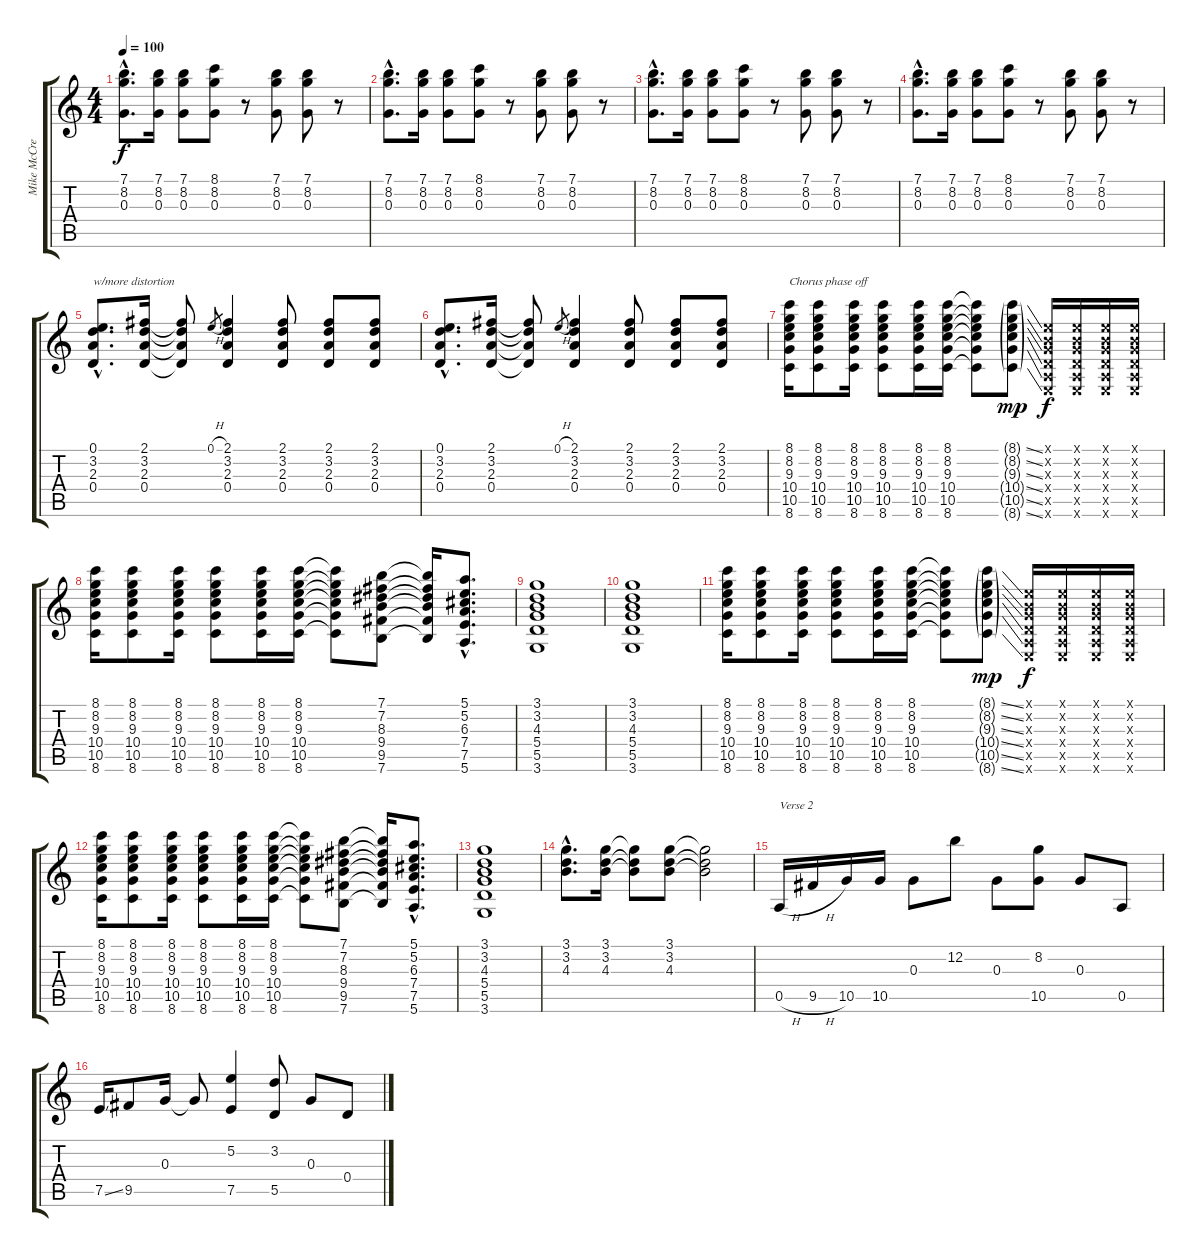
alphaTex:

\track ("Mike McCready" "Mike McCre") {instrument acousticguitarsteel}
\staff {score tabs}
\tuning (E4 B3 G3 D3 A2 E2) {hide}
\ts (4 4)
\tempo 100
\clef g2
\ks c
(7.1{hac} 8.2{hac} 0.3{hac}).8{d dy f} (7.1 8.2 0.3).16 (7.1 8.2 0.3).8 (8.1 8.2 0.3).8 r.8 (7.1 8.2 0.3).8 (7.1 8.2 0.3).8 r.8 |
(7.1{hac} 8.2{hac} 0.3{hac}).8{d} (7.1 8.2 0.3).16 (7.1 8.2 0.3).8 (8.1 8.2 0.3).8 r.8 (7.1 8.2 0.3).8 (7.1 8.2 0.3).8 r.8 |
(7.1{hac} 8.2{hac} 0.3{hac}).8{d} (7.1 8.2 0.3).16 (7.1 8.2 0.3).8 (8.1 8.2 0.3).8 r.8 (7.1 8.2 0.3).8 (7.1 8.2 0.3).8 r.8 |
(7.1{hac} 8.2{hac} 0.3{hac}).8{d} (7.1 8.2 0.3).16 (7.1 8.2 0.3).8 (8.1 8.2 0.3).8 r.8 (7.1 8.2 0.3).8 (7.1 8.2 0.3).8 r.8 |
(0.1{hac} 3.2{hac} 2.3{hac} 0.4{hac}).8{d txt "w/more distortion"} (2.1 3.2 2.3 0.4).16 (2.1{t} 3.2{t} 2.3{t} 0.4{t}).8 0.1{h}.8{gr} (2.1 3.2 2.3 0.4).4 (2.1 3.2 2.3 0.4).8 (2.1 3.2 2.3 0.4).8 (2.1 3.2 2.3 0.4).8 |
(0.1{hac} 3.2{hac} 2.3{hac} 0.4{hac}).8{d} (2.1 3.2 2.3 0.4).16 (2.1{t} 3.2{t} 2.3{t} 0.4{t}).8 0.1{h}.8{gr} (2.1 3.2 2.3 0.4).4 (2.1 3.2 2.3 0.4).8 (2.1 3.2 2.3 0.4).8 (2.1 3.2 2.3 0.4).8 |
(8.1 8.2 9.3 10.4 10.5 8.6).16{txt "Chorus phase off"} (8.1 8.2 9.3 10.4 10.5 8.6).8 (8.1 8.2 9.3 10.4 10.5 8.6).16 (8.1 8.2 9.3 10.4 10.5 8.6).8 (8.1 8.2 9.3 10.4 10.5 8.6).16 (8.1 8.2 9.3 10.4 10.5 8.6).16 (8.1{t} 8.2{t} 9.3{t} 10.4{t} 10.5{t} 8.6{t}).8 (8.1{ss g} 8.2{ss g} 9.3{ss g} 10.4{ss g} 10.5{ss g} 8.6{ss g}).8{dy mp} (0.1{x} 0.2{x} 0.3{x} 0.4{x} 0.5{x} 0.6{x}).16{dy f} (0.1{x} 0.2{x} 0.3{x} 0.4{x} 0.5{x} 0.6{x}).16 (0.1{x} 0.2{x} 0.3{x} 0.4{x} 0.5{x} 0.6{x}).16 (0.1{x} 0.2{x} 0.3{x} 0.4{x} 0.5{x} 0.6{x}).16 |
(8.1 8.2 9.3 10.4 10.5 8.6).16 (8.1 8.2 9.3 10.4 10.5 8.6).8 (8.1 8.2 9.3 10.4 10.5 8.6).16 (8.1 8.2 9.3 10.4 10.5 8.6).8 (8.1 8.2 9.3 10.4 10.5 8.6).16 (8.1 8.2 9.3 10.4 10.5 8.6).16 (8.1{t} 8.2{t} 9.3{t} 10.4{t} 10.5{t} 8.6{t}).8 (7.1 7.2 8.3 9.4 9.5 7.6).8 (7.1{t} 7.2{t} 8.3{t} 9.4{t} 9.5{t} 7.6{t}).16 (5.1{hac} 5.2{hac} 6.3{hac} 7.4{hac} 7.5{hac} 5.6{hac}).8{d} |
(3.1 3.2 4.3 5.4 5.5 3.6).1 |
(3.1 3.2 4.3 5.4 5.5 3.6).1 |
(8.1 8.2 9.3 10.4 10.5 8.6).16 (8.1 8.2 9.3 10.4 10.5 8.6).8 (8.1 8.2 9.3 10.4 10.5 8.6).16 (8.1 8.2 9.3 10.4 10.5 8.6).8 (8.1 8.2 9.3 10.4 10.5 8.6).16 (8.1 8.2 9.3 10.4 10.5 8.6).16 (8.1{t} 8.2{t} 9.3{t} 10.4{t} 10.5{t} 8.6{t}).8 (8.1{ss g} 8.2{ss g} 9.3{ss g} 10.4{ss g} 10.5{ss g} 8.6{ss g}).8{dy mp} (0.1{x} 0.2{x} 0.3{x} 0.4{x} 0.5{x} 0.6{x}).16{dy f} (0.1{x} 0.2{x} 0.3{x} 0.4{x} 0.5{x} 0.6{x}).16 (0.1{x} 0.2{x} 0.3{x} 0.4{x} 0.5{x} 0.6{x}).16 (0.1{x} 0.2{x} 0.3{x} 0.4{x} 0.5{x} 0.6{x}).16 |
(8.1 8.2 9.3 10.4 10.5 8.6).16 (8.1 8.2 9.3 10.4 10.5 8.6).8 (8.1 8.2 9.3 10.4 10.5 8.6).16 (8.1 8.2 9.3 10.4 10.5 8.6).8 (8.1 8.2 9.3 10.4 10.5 8.6).16 (8.1 8.2 9.3 10.4 10.5 8.6).16 (8.1{t} 8.2{t} 9.3{t} 10.4{t} 10.5{t} 8.6{t}).8 (7.1 7.2 8.3 9.4 9.5 7.6).8 (7.1{t} 7.2{t} 8.3{t} 9.4{t} 9.5{t} 7.6{t}).16 (5.1{hac} 5.2{hac} 6.3{hac} 7.4{hac} 7.5{hac} 5.6{hac}).8{d} |
(3.1 3.2 4.3 5.4 5.5 3.6).1 |
(3.1{hac} 3.2{hac} 4.3{hac}).8{d} (3.1 3.2 4.3).16 (3.1{t} 3.2{t} 4.3{t}).8 (3.1 3.2 4.3).8 (3.1{t} 3.2{t} 4.3{t}).2 |
0.5{h}.16{txt "Verse 2"} 9.5{h}.16 10.5.16 10.5.16 0.3.8 12.2.8 0.3.8 (8.2 10.5).8 0.3.8 0.5.8 |
7.5{ss}.16 9.5.8 0.3.16 0.3{t}.8 (5.2 7.5).4 (3.2 5.5).8 0.3.8 0.4.8
